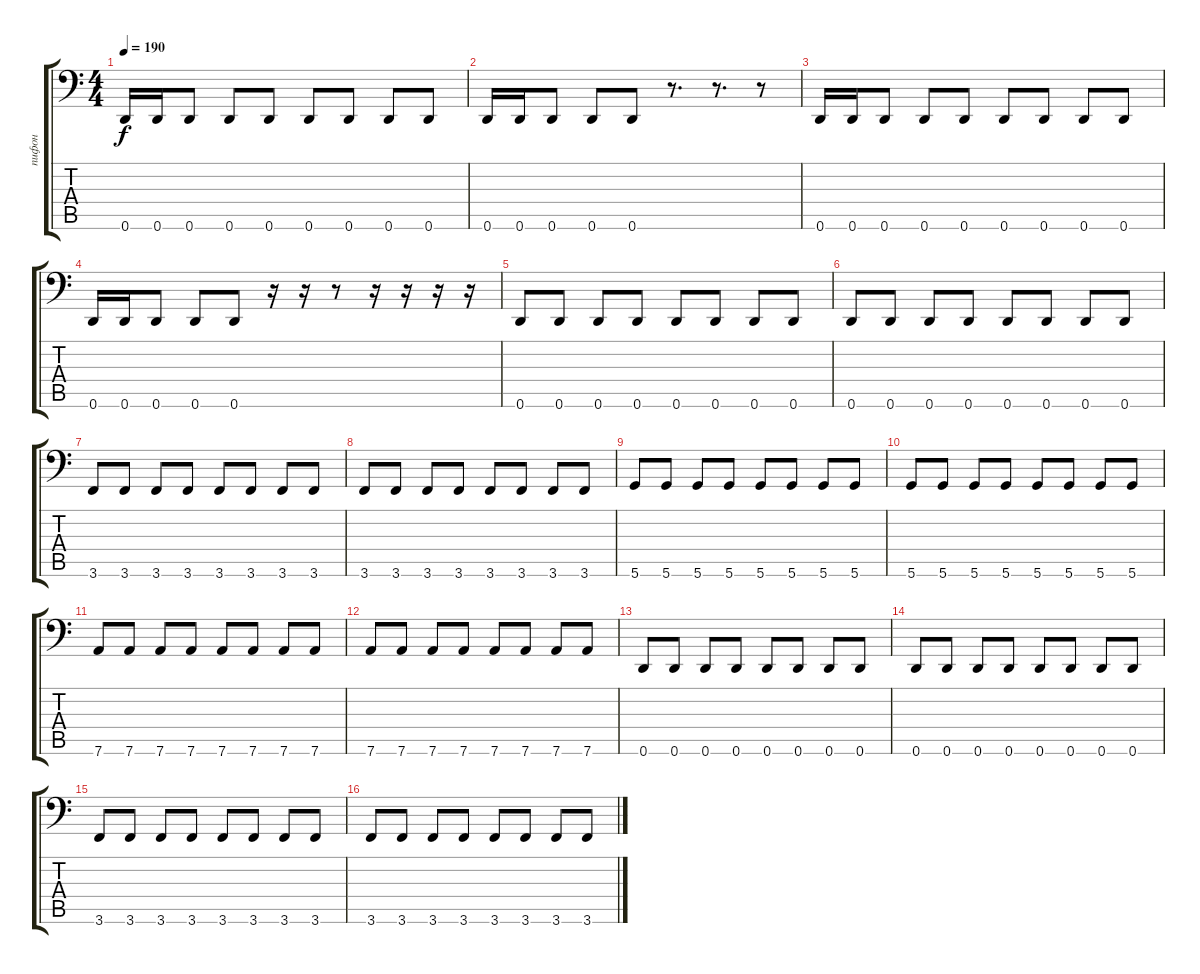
\track ("пифон" "пифон") {instrument electricbasspick}
\staff {score tabs}
\tuning (E3 B3 G2 D2 A1 D1) {hide}
\ts (4 4)
\tempo 190
\clef f4
\ks c
0.6.16{dy f} 0.6.16 0.6.8 0.6.8 0.6.8 0.6.8 0.6.8 0.6.8 0.6.8 |
0.6.16 0.6.16 0.6.8 0.6.8 0.6.8 r.8{d} r.8{d} r.8 |
0.6.16 0.6.16 0.6.8 0.6.8 0.6.8 0.6.8 0.6.8 0.6.8 0.6.8 |
0.6.16 0.6.16 0.6.8 0.6.8 0.6.8 r.16 r.16 r.8 r.16 r.16 r.16 r.16 |
0.6.8 0.6.8 0.6.8 0.6.8 0.6.8 0.6.8 0.6.8 0.6.8 |
0.6.8 0.6.8 0.6.8 0.6.8 0.6.8 0.6.8 0.6.8 0.6.8 |
3.6.8 3.6.8 3.6.8 3.6.8 3.6.8 3.6.8 3.6.8 3.6.8 |
3.6.8 3.6.8 3.6.8 3.6.8 3.6.8 3.6.8 3.6.8 3.6.8 |
5.6.8 5.6.8 5.6.8 5.6.8 5.6.8 5.6.8 5.6.8 5.6.8 |
5.6.8 5.6.8 5.6.8 5.6.8 5.6.8 5.6.8 5.6.8 5.6.8 |
7.6.8 7.6.8 7.6.8 7.6.8 7.6.8 7.6.8 7.6.8 7.6.8 |
7.6.8 7.6.8 7.6.8 7.6.8 7.6.8 7.6.8 7.6.8 7.6.8 |
0.6.8 0.6.8 0.6.8 0.6.8 0.6.8 0.6.8 0.6.8 0.6.8 |
0.6.8 0.6.8 0.6.8 0.6.8 0.6.8 0.6.8 0.6.8 0.6.8 |
3.6.8 3.6.8 3.6.8 3.6.8 3.6.8 3.6.8 3.6.8 3.6.8 |
3.6.8 3.6.8 3.6.8 3.6.8 3.6.8 3.6.8 3.6.8 3.6.8
